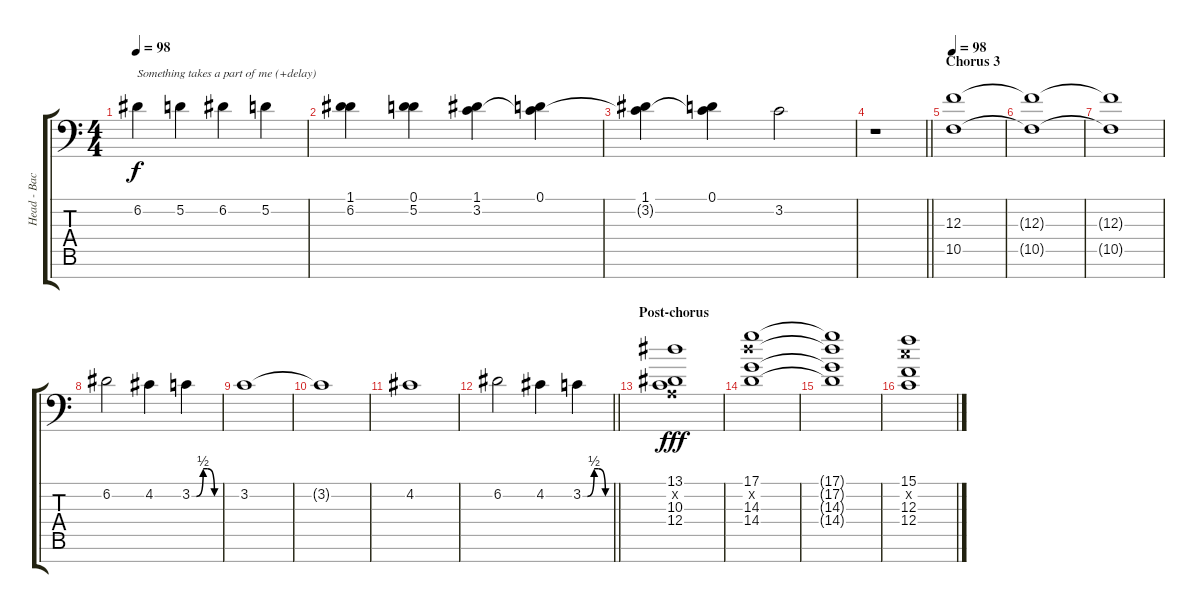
\track ("Head - Background vocals" "Head - Bac") {instrument choiraahs}
\staff {score tabs}
\tuning (D4 A3 F3 C3 G2 D2 A1) {hide}
\ts (4 4)
\tempo 98
\clef f4
\ks c
6.2.4{txt "Something takes a part of me (+delay)" dy f balance 8} 5.2.4 6.2.4 5.2.4 |
(1.1 6.2).4{balance 12} (0.1 5.2).4 (1.1 3.2).4 (0.1 3.2{t}).4 |
(1.1 3.2{t}).4 (0.1 3.2{t}).4 3.2.2 |
\barLineRight lightlight
r.1 |
\section ("" "Chorus 3")
\tempo 98
(12.3 10.5).1 |
(12.3{t} 10.5{t}).1 |
(12.3{t} 10.5{t}).1 |
6.2.2 4.2.4 3.2{be (custom 0 0 10 0 25 2 35 2 50 0 60 0)}.4 |
3.2.1 |
3.2{t}.1 |
4.2.1 |
\barLineRight lightlight
6.2.2 4.2.4 3.2{be (custom 0 0 10 0 25 2 35 2 50 0 60 0)}.4 |
\section ("" "Post-chorus")
(13.1 0.2{x} 10.3 12.4).1{dy fff balance 8 instrument choiraahs} |
(17.1 17.2{x} 14.3 14.4).1 |
(17.1{t} 17.2{t} 14.3{t} 14.4{t}).1 |
(15.1 15.2{x} 12.3 12.4).1
